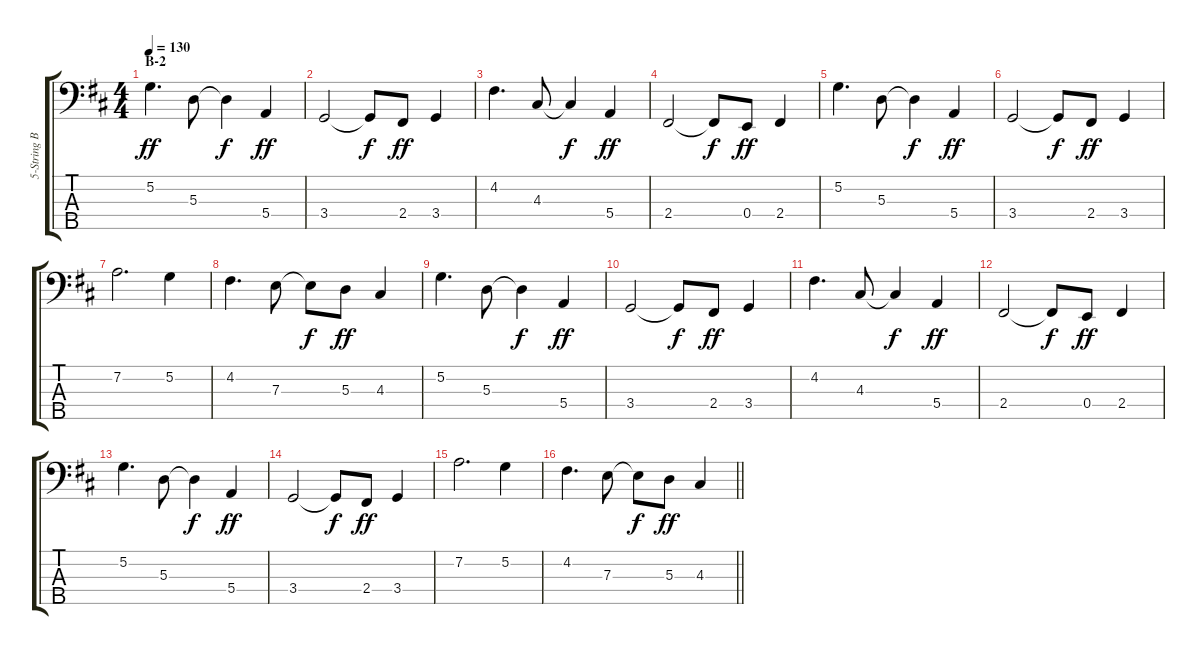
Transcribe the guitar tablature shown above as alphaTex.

\track ("5-String Bass" "5-String B") {instrument electricbassfinger}
\staff {score tabs}
\tuning (G2 D2 A1 E1 B0) {hide}
\ts (4 4)
\section ("" "B-2")
\tempo 130
\clef f4
\ks d
5.2.4{d dy ff} 5.3.8 5.3{t}.4{dy f} 5.4.4{dy ff} |
3.4.2 3.4{t}.8{dy f} 2.4.8{dy ff} 3.4.4 |
4.2.4{d} 4.3.8 4.3{t}.4{dy f} 5.4.4{dy ff} |
2.4.2 2.4{t}.8{dy f} 0.4.8{dy ff} 2.4.4 |
5.2.4{d} 5.3.8 5.3{t}.4{dy f} 5.4.4{dy ff} |
3.4.2 3.4{t}.8{dy f} 2.4.8{dy ff} 3.4.4 |
7.2.2{d} 5.2.4 |
4.2.4{d} 7.3.8 7.3{t}.8{dy f} 5.3.8{dy ff} 4.3.4 |
5.2.4{d} 5.3.8 5.3{t}.4{dy f} 5.4.4{dy ff} |
3.4.2 3.4{t}.8{dy f} 2.4.8{dy ff} 3.4.4 |
4.2.4{d} 4.3.8 4.3{t}.4{dy f} 5.4.4{dy ff} |
2.4.2 2.4{t}.8{dy f} 0.4.8{dy ff} 2.4.4 |
5.2.4{d} 5.3.8 5.3{t}.4{dy f} 5.4.4{dy ff} |
3.4.2 3.4{t}.8{dy f} 2.4.8{dy ff} 3.4.4 |
7.2.2{d} 5.2.4 |
\barLineRight lightlight
4.2.4{d} 7.3.8 7.3{t}.8{dy f} 5.3.8{dy ff} 4.3.4
